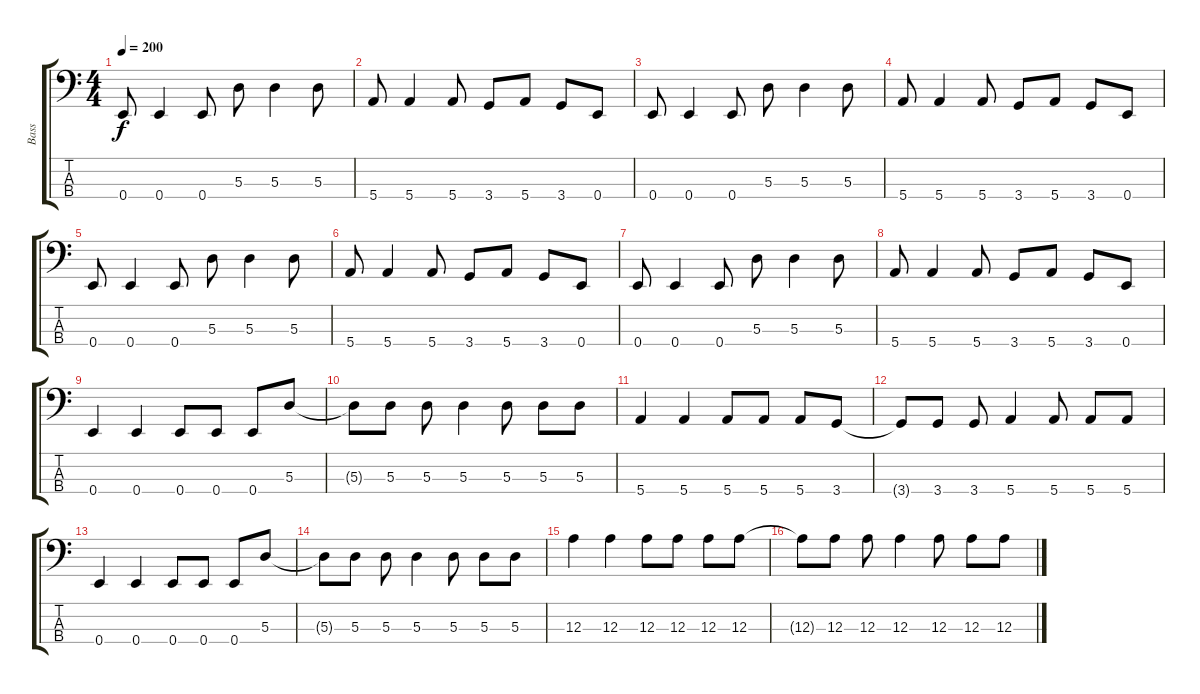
\track ("Bass" "Bass") {instrument electricbasspick}
\staff {score tabs}
\tuning (G2 D2 A1 E1) {hide}
\ts (4 4)
\tempo 200
\clef f4
\ks c
0.4.8{dy f} 0.4.4 0.4.8 5.3.8 5.3.4 5.3.8 |
5.4.8 5.4.4 5.4.8 3.4.8 5.4.8 3.4.8 0.4.8 |
0.4.8 0.4.4 0.4.8 5.3.8 5.3.4 5.3.8 |
5.4.8 5.4.4 5.4.8 3.4.8 5.4.8 3.4.8 0.4.8 |
0.4.8 0.4.4 0.4.8 5.3.8 5.3.4 5.3.8 |
5.4.8 5.4.4 5.4.8 3.4.8 5.4.8 3.4.8 0.4.8 |
0.4.8 0.4.4 0.4.8 5.3.8 5.3.4 5.3.8 |
5.4.8 5.4.4 5.4.8 3.4.8 5.4.8 3.4.8 0.4.8 |
0.4.4 0.4.4 0.4.8 0.4.8 0.4.8 5.3.8 |
5.3{t}.8 5.3.8 5.3.8 5.3.4 5.3.8 5.3.8 5.3.8 |
5.4.4 5.4.4 5.4.8 5.4.8 5.4.8 3.4.8 |
3.4{t}.8 3.4.8 3.4.8 5.4.4 5.4.8 5.4.8 5.4.8 |
0.4.4 0.4.4 0.4.8 0.4.8 0.4.8 5.3.8 |
5.3{t}.8 5.3.8 5.3.8 5.3.4 5.3.8 5.3.8 5.3.8 |
12.3.4 12.3.4 12.3.8 12.3.8 12.3.8 12.3.8 |
12.3{t}.8 12.3.8 12.3.8 12.3.4 12.3.8 12.3.8 12.3.8
